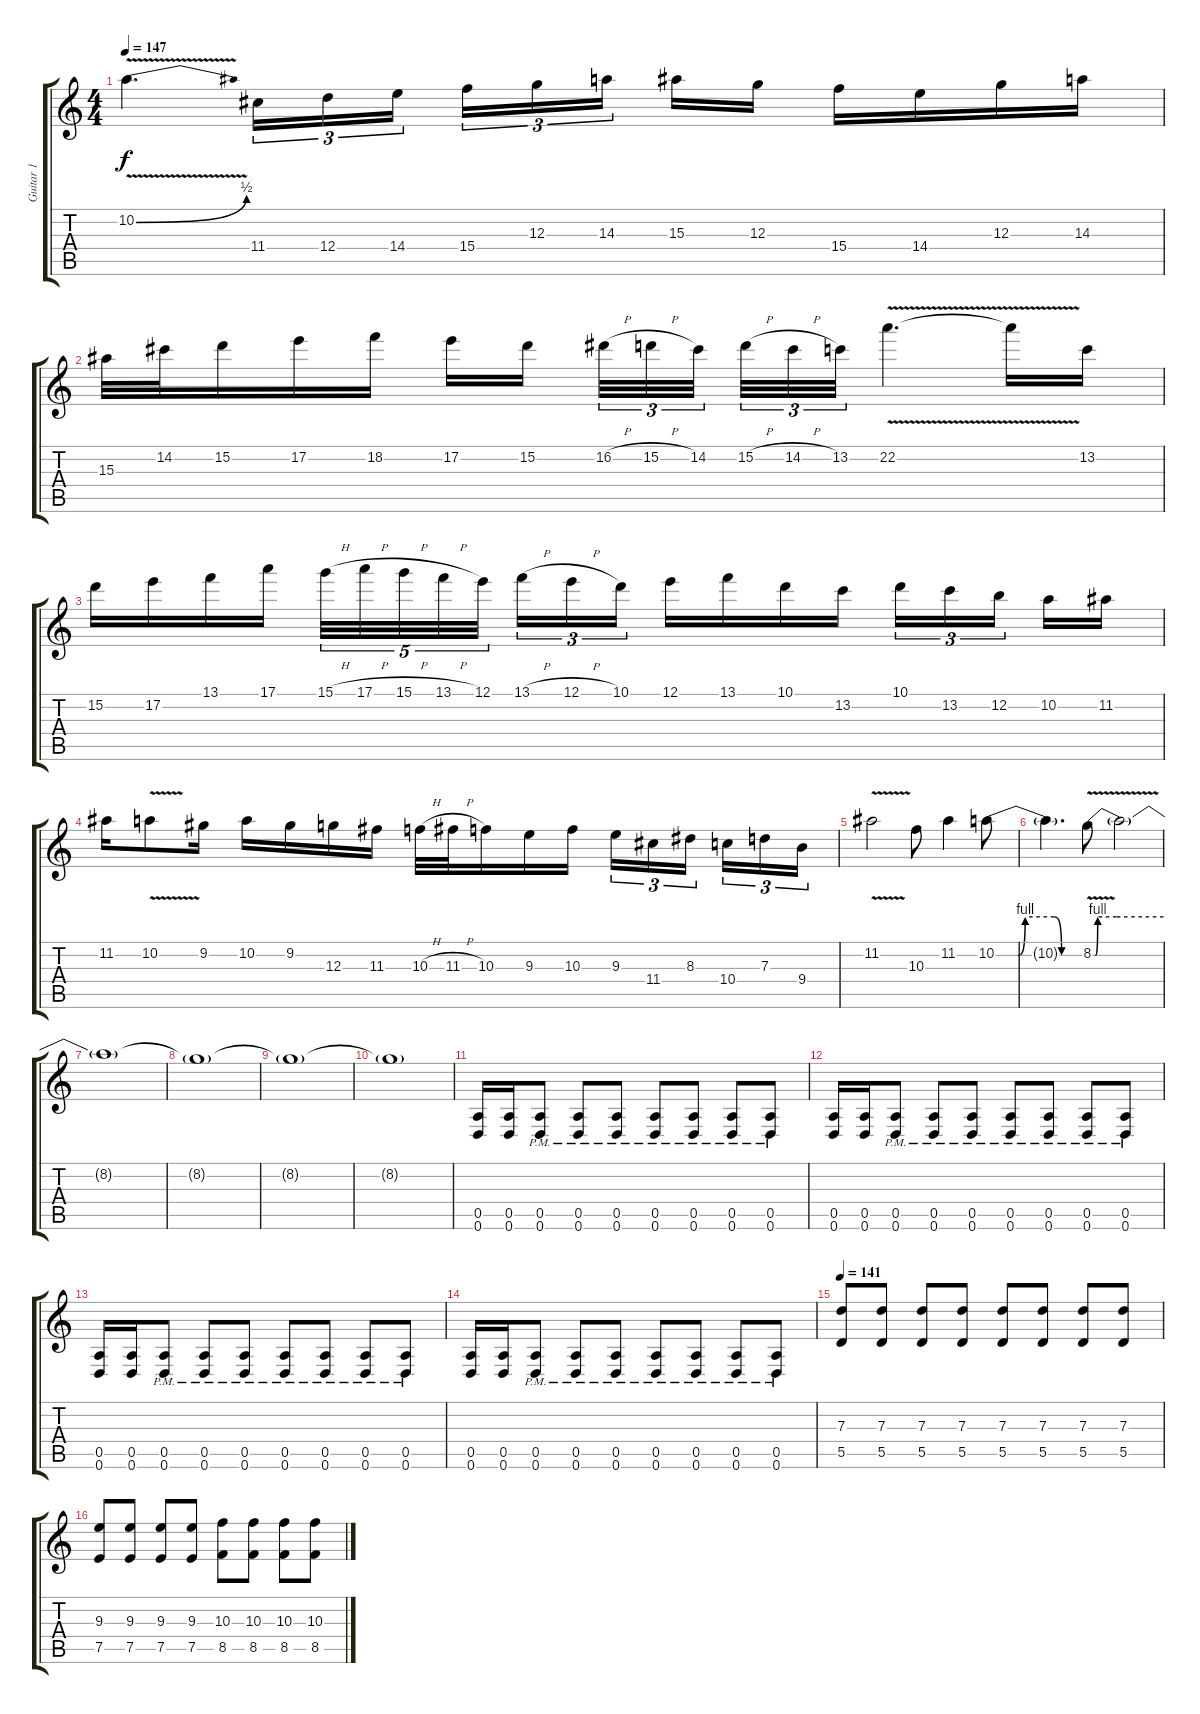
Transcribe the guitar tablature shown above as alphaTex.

\track ("Guitar 1" "Guitar 1") {instrument distortionguitar}
\staff {score tabs}
\tuning (E4 B3 G3 D3 A2 D2) {hide}
\ts (4 4)
\tempo 147
\clef g2
\ks c
10.2{be (bend 0 0 60 2) v}.4{d dy f} 11.4.16{tu (3 2)} 12.4.16{tu (3 2)} 14.4.16{tu (3 2)} 15.4.16{tu (3 2)} 12.3.16{tu (3 2)} 14.3.16{tu (3 2) beam splitsecondary} 15.3.16 12.3.16 15.4.16 14.4.16 12.3.16 14.3.16 |
15.3.32 14.2.32 15.2.16 17.2.16 18.2.16 17.2.16 15.2.16{beam splitsecondary} 16.2{h}.32{tu (3 2)} 15.2{h}.32{tu (3 2)} 14.2.32{tu (3 2) beam splitsecondary} 15.2{h}.32{tu (3 2)} 14.2{h}.32{tu (3 2)} 13.2.32{tu (3 2)} 22.2{v}.4{d} 22.2{t}.16 13.2.16 |
15.2.16 17.2.16 13.1.16 17.1.16 15.1{h}.32{tu (5 4)} 17.1{h}.32{tu (5 4)} 15.1{h}.32{tu (5 4)} 13.1{h}.32{tu (5 4)} 12.1.32{tu (5 4) beam splitsecondary} 13.1{h}.16{tu (3 2)} 12.1{h}.16{tu (3 2)} 10.1.16{tu (3 2)} 12.1.16 13.1.16 10.1.16 13.2.16 10.1.16{tu (3 2)} 13.2.16{tu (3 2)} 12.2.16{tu (3 2) beam splitsecondary} 10.2.16 11.2.16 |
11.2.16 10.2{v}.8 9.2.16 10.2.16 9.2.16 12.3.16 11.3.16 10.3{h}.32 11.3{h}.32 10.3.16 9.3.16 10.3.16 9.3.16{tu (3 2)} 11.4.16{tu (3 2)} 8.3.16{tu (3 2) beam splitsecondary} 10.4.16{tu (3 2)} 7.3.16{tu (3 2)} 9.4.16{tu (3 2)} |
11.2{v}.2 10.3.8 11.2.4 10.2{be (custom 0 0 15 0 20 4 40 4 45 0 60 0)}.8 |
10.2{t}.4{d} 8.2{be (custom 0 0 2 0 4 4 20 4 60 4) v}.8 8.2{t}.2 |
8.2{t}.1{volume 0} |
8.2{t}.1 |
8.2{t}.1 |
8.2{t}.1 |
(0.5 0.6).16{volume 13} (0.5 0.6).16 (0.5{pm} 0.6{pm}).8 (0.5{pm} 0.6{pm}).8 (0.5{pm} 0.6{pm}).8 (0.5{pm} 0.6{pm}).8 (0.5{pm} 0.6{pm}).8 (0.5{pm} 0.6{pm}).8 (0.5{pm} 0.6{pm}).8 |
(0.5 0.6).16 (0.5 0.6).16 (0.5{pm} 0.6{pm}).8 (0.5{pm} 0.6{pm}).8 (0.5{pm} 0.6{pm}).8 (0.5{pm} 0.6{pm}).8 (0.5{pm} 0.6{pm}).8 (0.5{pm} 0.6{pm}).8 (0.5{pm} 0.6{pm}).8 |
(0.5 0.6).16 (0.5 0.6).16 (0.5{pm} 0.6{pm}).8 (0.5{pm} 0.6{pm}).8 (0.5{pm} 0.6{pm}).8 (0.5{pm} 0.6{pm}).8 (0.5{pm} 0.6{pm}).8 (0.5{pm} 0.6{pm}).8 (0.5{pm} 0.6{pm}).8 |
(0.5 0.6).16 (0.5 0.6).16 (0.5{pm} 0.6{pm}).8 (0.5{pm} 0.6{pm}).8 (0.5{pm} 0.6{pm}).8 (0.5{pm} 0.6{pm}).8 (0.5{pm} 0.6{pm}).8 (0.5{pm} 0.6{pm}).8 (0.5{pm} 0.6{pm}).8 |
\tempo 141
(7.3 5.5).8 (7.3 5.5).8 (7.3 5.5).8 (7.3 5.5).8 (7.3 5.5).8 (7.3 5.5).8 (7.3 5.5).8 (7.3 5.5).8 |
(9.3 7.5).8 (9.3 7.5).8 (9.3 7.5).8 (9.3 7.5).8 (10.3 8.5).8 (10.3 8.5).8 (10.3 8.5).8 (10.3 8.5).8
